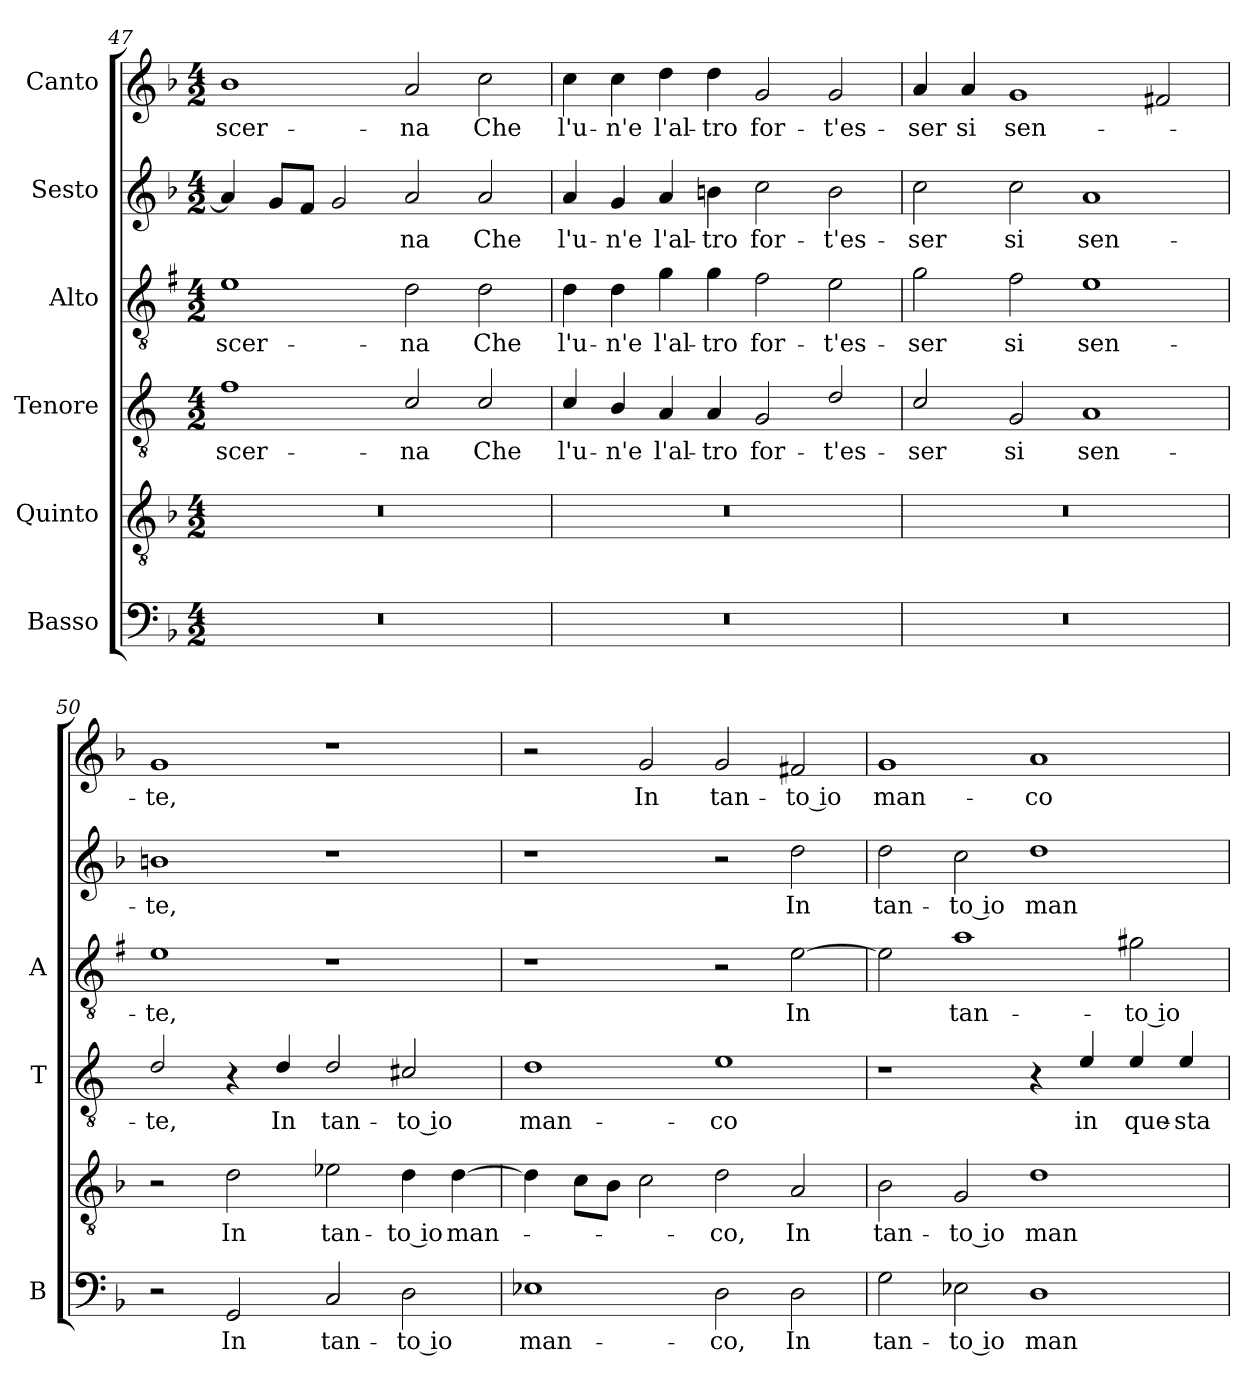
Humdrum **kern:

**kern	**text	**kern	**text	**kern	**text	**kern	**text	**kern	**text	**kern	**text
*part6	*part6	*part5	*part5	*part4	*part4	*part3	*part3	*part2	*part2	*part1	*part1
*staff6	*staff6	*staff5	*staff5	*staff4	*staff4	*staff3	*staff3	*staff2	*staff2	*staff1	*staff1
*I"Basso	*	*I"Quinto	*	*I"Tenore	*	*I"Alto	*	*I"Sesto	*	*I"Canto	*
*I'B	*	*	*	*I'T	*	*I'A	*	*	*	*	*
*clefF4	*	*clefGv2	*	*clefGv2	*	*clefGv2	*	*clefG2	*	*clefG2	*
*	*	*	*	*ITrd4c7	*	*ITrd1c2	*	*	*	*	*
*k[b-]	*	*k[b-]	*	*k[b-]	*	*k[b-]	*	*k[b-]	*	*k[b-]	*
*F:	*	*F:	*	*F:	*	*F:	*	*F:	*	*F:	*
*M4/2	*	*M4/2	*	*M4/2	*	*M4/2	*	*M4/2	*	*M4/2	*
=47	=47	=47	=47	=47	=47	=47	=47	=47	=47	=47	=47
!	!	!	!	!	!LO:LY:b	!	!LO:LY:b	!	!	!	!LO:LY:b
0r	.	0r	.	1B-	scer-	1d	scer-	4a/]	.	1b-	scer-
.	.	.	.	.	.	.	.	8g/L	.	.	.
.	.	.	.	.	.	.	.	8f/J	.	.	.
.	.	.	.	.	.	.	.	2g/	.	.	.
!	!	!	!	!	!LO:LY:b	!	!LO:LY:b	!	!LO:LY:b	!	!LO:LY:b
.	.	.	.	2F/	-na	2c\	-na	2a/	-na	2a/	-na
!	!	!	!	!	!LO:LY:b	!	!LO:LY:b	!	!LO:LY:b	!	!LO:LY:b
.	.	.	.	2F/	Che	2c\	Che	2a/	Che	2cc\	Che
=48	=48	=48	=48	=48	=48	=48	=48	=48	=48	=48	=48
!	!	!	!	!	!LO:LY:b	!	!LO:LY:b	!	!LO:LY:b	!	!LO:LY:b
0r	.	0r	.	4F/	l'u-	4c\	l'u-	4a/	l'u-	4cc\	l'u-
!	!	!	!	!	!LO:LY:b	!	!LO:LY:b	!	!LO:LY:b	!	!LO:LY:b
.	.	.	.	4E/	-n'e	4c\	-n'e	4g/	-n'e	4cc\	-n'e
!	!	!	!	!	!LO:LY:b	!	!LO:LY:b	!	!LO:LY:b	!	!LO:LY:b
.	.	.	.	4D/	l'al-	4f\	l'al-	4a/	l'al-	4dd\	l'al-
!	!	!	!	!	!LO:LY:b	!	!LO:LY:b	!	!LO:LY:b	!	!LO:LY:b
.	.	.	.	4D/	-tro	4f\	-tro	4bn\	-tro	4dd\	-tro
!	!	!	!	!	!LO:LY:b	!	!LO:LY:b	!	!LO:LY:b	!	!LO:LY:b
.	.	.	.	2C/	for-	2e\	for-	2cc\	for-	2g/	for-
!	!	!	!	!	!LO:LY:b	!	!LO:LY:b	!	!LO:LY:b	!	!LO:LY:b
.	.	.	.	2G/	-t'es-	2d\	-t'es-	2b\	-t'es-	2g/	-t'es-
=49	=49	=49	=49	=49	=49	=49	=49	=49	=49	=49	=49
!	!	!	!	!	!LO:LY:b	!	!LO:LY:b	!	!LO:LY:b	!	!LO:LY:b
0r	.	0r	.	2F/	-ser	2f\	-ser	2cc\	-ser	4a/	-ser
!	!	!	!	!	!	!	!	!	!	!	!LO:LY:b
.	.	.	.	.	.	.	.	.	.	4a/	si
!	!	!	!	!	!LO:LY:b	!	!LO:LY:b	!	!LO:LY:b	!	!LO:LY:b
.	.	.	.	2C/	si	2e\	si	2cc\	si	1g	sen-
!	!	!	!	!	!LO:LY:b	!	!LO:LY:b	!	!LO:LY:b	!	!
.	.	.	.	1D	sen-	1d	sen-	1a	sen-	.	.
.	.	.	.	.	.	.	.	.	.	2f#X/	.
!!LO:LB:g=z
=50	=50	=50	=50	=50	=50	=50	=50	=50	=50	=50	=50
!	!	!	!	!	!LO:LY:b	!	!LO:LY:b	!	!LO:LY:b	!	!LO:LY:b
2r	.	2r	.	2G/	-te,	1d	-te,	1bn	-te,	1g	-te,
!	!LO:LY:b	!	!LO:LY:b	!	!	!	!	!	!	!	!
2GG/	In	2d\	In	4r	.	.	.	.	.	.	.
!	!	!	!	!	!LO:LY:b	!	!	!	!	!	!
.	.	.	.	4G/	In	.	.	.	.	.	.
!	!LO:LY:b	!	!LO:LY:b	!	!LO:LY:b	!	!	!	!	!	!
2C/	tan-	2e-X\	tan-	2G/	tan-	1r	.	1r	.	1r	.
!	!LO:LY:b	!	!LO:LY:b	!	!LO:LY:b	!	!	!	!	!	!
2D\	-to io	4d\	-to io	2F#X/	-to io	.	.	.	.	.	.
!	!	!	!LO:LY:b	!	!	!	!	!	!	!	!
.	.	[4d\	man-	.	.	.	.	.	.	.	.
=51	=51	=51	=51	=51	=51	=51	=51	=51	=51	=51	=51
!	!LO:LY:b	!	!	!	!LO:LY:b	!	!	!	!	!	!
1E-X	man-	4d\]	.	1G	man-	1r	.	1r	.	2r	.
.	.	8c\L	.	.	.	.	.	.	.	.	.
.	.	8B-\J	.	.	.	.	.	.	.	.	.
!	!	!	!	!	!	!	!	!	!	!	!LO:LY:b
.	.	2c\	.	.	.	.	.	.	.	2g/	In
!	!LO:LY:b	!	!LO:LY:b	!	!LO:LY:b	!	!	!	!	!	!LO:LY:b
2D\	-co,	2d\	-co,	1A	-co	2r	.	2r	.	2g/	tan-
!	!LO:LY:b	!	!LO:LY:b	!	!	!	!LO:LY:b	!	!LO:LY:b	!	!LO:LY:b
2D\	In	2A/	In	.	.	[2d\	In	2dd\	In	2f#X/	-to io
=52	=52	=52	=52	=52	=52	=52	=52	=52	=52	=52	=52
!	!LO:LY:b	!	!LO:LY:b	!	!	!	!	!	!LO:LY:b	!	!LO:LY:b
2G\	tan-	2B-\	tan-	1r	.	2d\]	.	2dd\	tan-	1g	man-
!	!LO:LY:b	!	!LO:LY:b	!	!	!	!LO:LY:b	!	!LO:LY:b	!	!
2E-X\	-to io	2G/	-to io	.	.	1g	tan-	2cc\	-to io	.	.
!	!LO:LY:b	!	!LO:LY:b	!	!	!	!	!	!LO:LY:b	!	!LO:LY:b
1D	man-	1d	man-	4r	.	.	.	1dd	man-	1a	-co
!	!	!	!	!	!LO:LY:b	!	!	!	!	!	!
.	.	.	.	4A/	in	.	.	.	.	.	.
!	!	!	!	!	!LO:LY:b	!	!LO:LY:b	!	!	!	!
.	.	.	.	4A/	que-	2f#X\	-to io	.	.	.	.
!	!	!	!	!	!LO:LY:b	!	!	!	!	!	!
.	.	.	.	4A/	-sta	.	.	.	.	.	.
=	=	=	=	=	=	=	=	=	=	=	=
*-	*-	*-	*-	*-	*-	*-	*-	*-	*-	*-	*-
